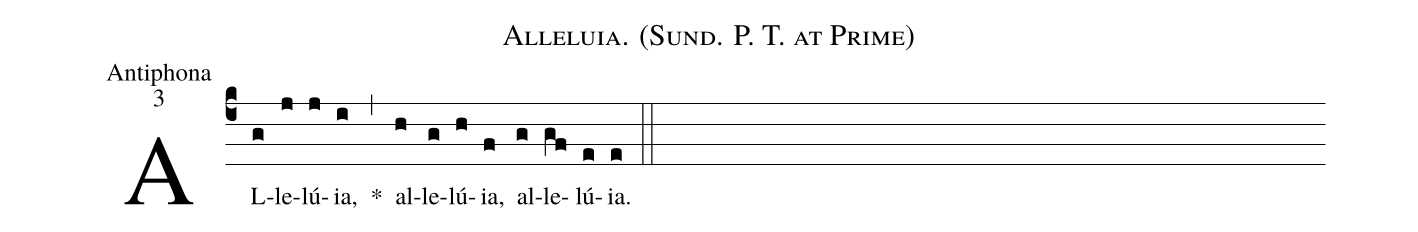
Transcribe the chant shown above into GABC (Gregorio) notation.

name:Alleluia. (Sund. P. T. at Prime);
office-part:Antiphona;
mode:3;
%%
(c4) AL(g)le(j)lú(j){ia},(i) *(,) al(h)le(g)lú(h){ia},(f) al(g)le(gf)lú(e){ia}.(e) (::)
